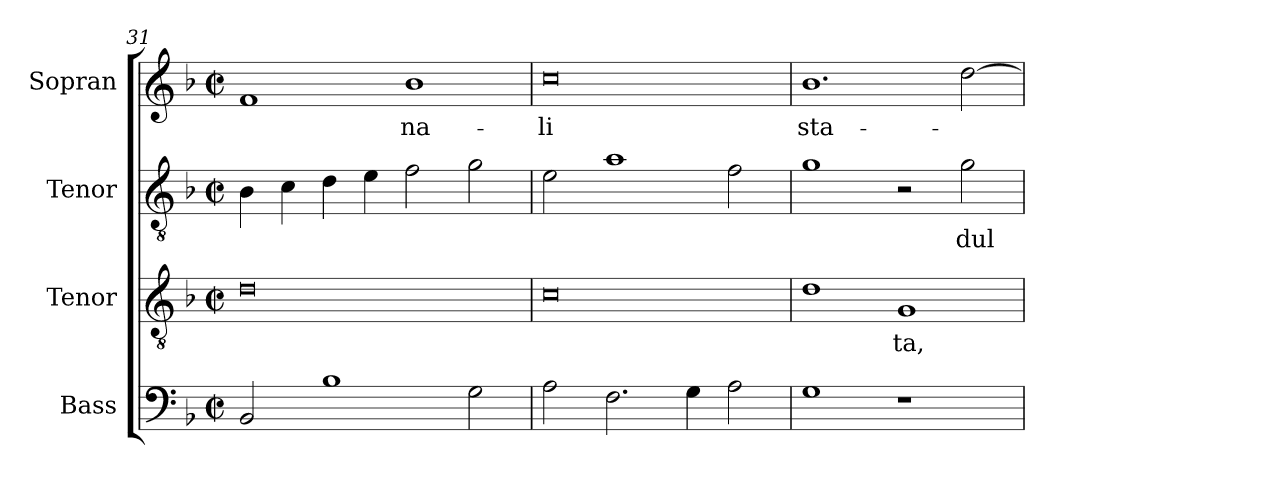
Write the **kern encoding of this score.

**kern	**kern	**text	**kern	**text	**kern	**text
*part4	*part3	*part3	*part2	*part2	*part1	*part1
*staff4	*staff3	*staff3	*staff2	*staff2	*staff1	*staff1
*I"Bass	*I"Tenor	*	*I"Tenor	*	*I"Sopran	*
*	*I'Tenor	*	*	*	*	*
!!LO:LB:g=z
*clefF4	*clefGv2	*	*clefGv2	*	*clefG2	*
*	*ITrd7c12	*	*ITrd7c12	*	*	*
*k[b-]	*k[b-]	*	*k[b-]	*	*k[b-]	*
*F:	*F:	*	*F:	*	*F:	*
*M2/2	*M2/2	*	*M2/2	*	*M2/2	*
*met(c|)	*met(c|)	*	*met(c|)	*	*met(c|)	*
=31	=31	=31	=31	=31	=31	=31
2BB-i/	0Di	.	4BB-i\	.	1fi	.
.	.	.	4Ci\	.	.	.
1B-i	.	.	4Di\	.	.	.
.	.	.	4Ei\	.	.	.
!	!	!	!	!	!	!LO:LY:b:color=#000000
.	.	.	2Fi\	.	1b-i	-na-
2Gi\	.	.	2Gi\	.	.	.
=32	=32	=32	=32	=32	=32	=32
!	!	!	!	!	!	!LO:LY:b:color=#000000
2Ai\	0Ci	.	2Ei\	.	0cci	-li
2.Fi\	.	.	1Ai	.	.	.
4Gi\	.	.	.	.	.	.
2Ai\	.	.	2Fi\	.	.	.
=33	=33	=33	=33	=33	=33	=33
!	!	!	!	!	!	!LO:LY:b:color=#000000
1Gi	1Di	.	1Gi	.	1.b-i	sta-
!	!	!LO:LY:b:color=#000000	!	!	!	!
1r	1GGi	-ta,	2r	.	.	.
!	!	!	!	!LO:LY:b:color=#000000	!	!
.	.	.	2Gi\	dul-	[>2ddi\	.
=	=	=	=	=	=	=
*-	*-	*-	*-	*-	*-	*-
